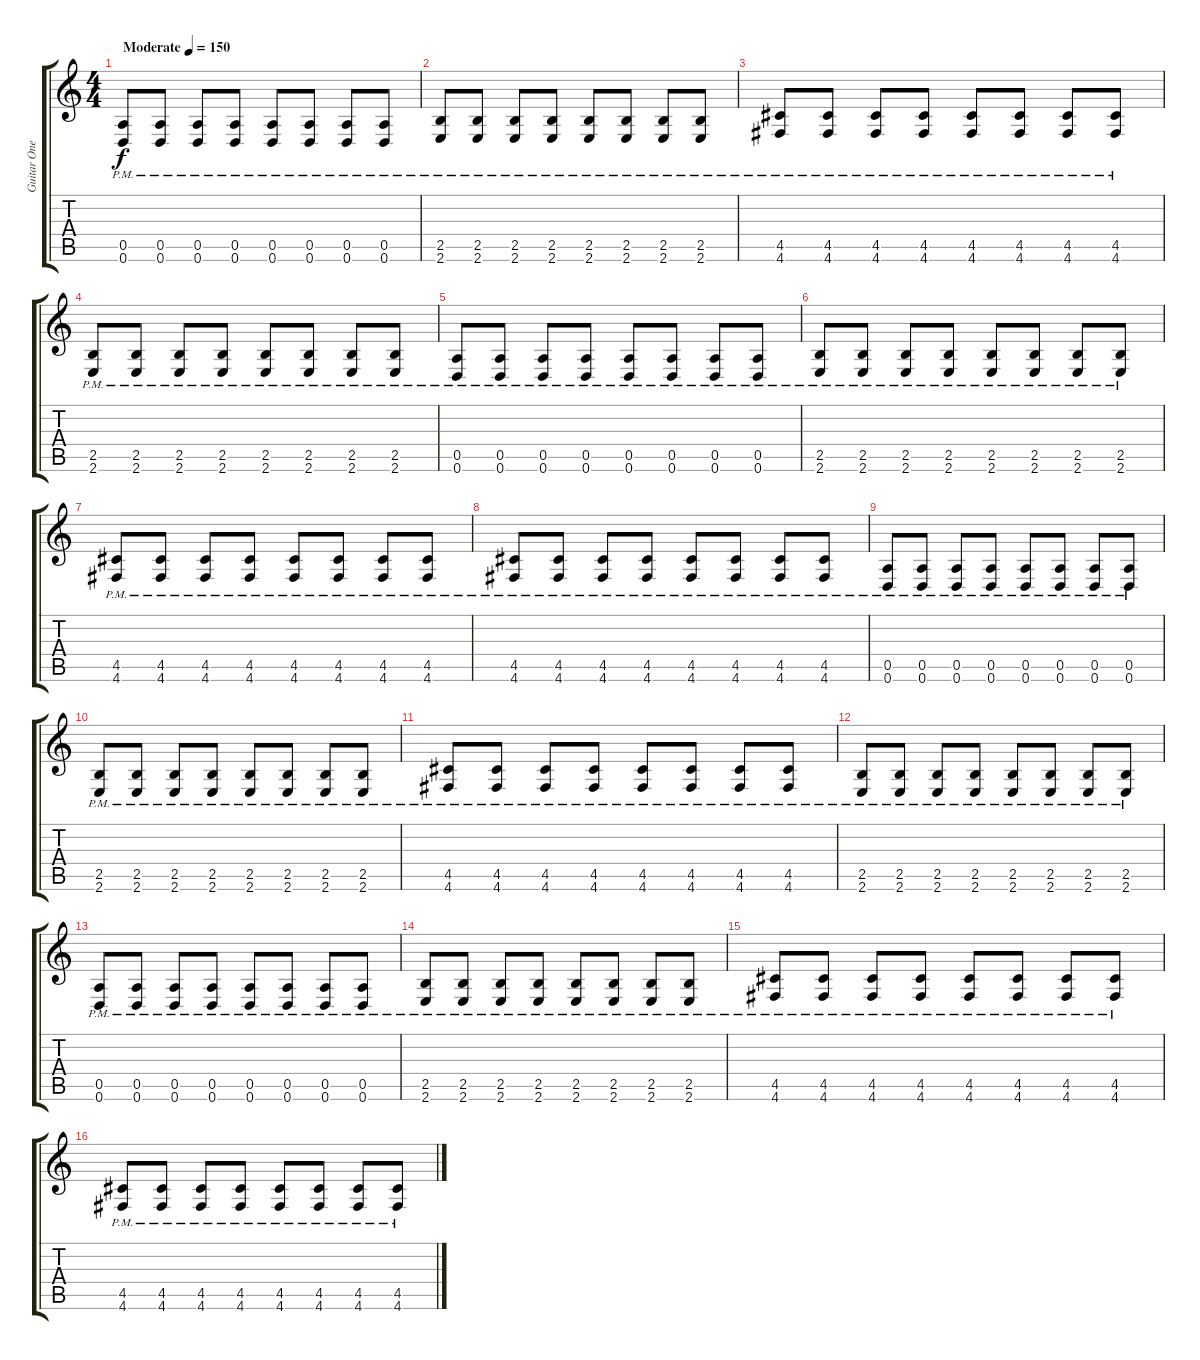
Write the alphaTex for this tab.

\track ("Guitar One Double" "Guitar One") {instrument overdrivenguitar}
\staff {score tabs}
\tuning (E4 B3 G3 D3 A2 D2) {hide}
\ts (4 4)
\tempo (150 "Moderate")
\clef g2
\ks c
(0.5{pm} 0.6{pm}).8{dy f instrument overdrivenguitar} (0.5{pm} 0.6{pm}).8 (0.5{pm} 0.6{pm}).8 (0.5{pm} 0.6{pm}).8 (0.5{pm} 0.6{pm}).8 (0.5{pm} 0.6{pm}).8 (0.5{pm} 0.6{pm}).8 (0.5{pm} 0.6{pm}).8 |
(2.5{pm} 2.6{pm}).8 (2.5{pm} 2.6{pm}).8 (2.5{pm} 2.6{pm}).8 (2.5{pm} 2.6{pm}).8 (2.5{pm} 2.6{pm}).8 (2.5{pm} 2.6{pm}).8 (2.5{pm} 2.6{pm}).8 (2.5{pm} 2.6{pm}).8 |
(4.5{pm} 4.6{pm}).8 (4.5{pm} 4.6{pm}).8 (4.5{pm} 4.6{pm}).8 (4.5{pm} 4.6{pm}).8 (4.5{pm} 4.6{pm}).8 (4.5{pm} 4.6{pm}).8 (4.5{pm} 4.6{pm}).8 (4.5{pm} 4.6{pm}).8 |
(2.5{pm} 2.6{pm}).8 (2.5{pm} 2.6{pm}).8 (2.5{pm} 2.6{pm}).8 (2.5{pm} 2.6{pm}).8 (2.5{pm} 2.6{pm}).8 (2.5{pm} 2.6{pm}).8 (2.5{pm} 2.6{pm}).8 (2.5{pm} 2.6{pm}).8 |
(0.5{pm} 0.6{pm}).8 (0.5{pm} 0.6{pm}).8 (0.5{pm} 0.6{pm}).8 (0.5{pm} 0.6{pm}).8 (0.5{pm} 0.6{pm}).8 (0.5{pm} 0.6{pm}).8 (0.5{pm} 0.6{pm}).8 (0.5{pm} 0.6{pm}).8 |
(2.5{pm} 2.6{pm}).8 (2.5{pm} 2.6{pm}).8 (2.5{pm} 2.6{pm}).8 (2.5{pm} 2.6{pm}).8 (2.5{pm} 2.6{pm}).8 (2.5{pm} 2.6{pm}).8 (2.5{pm} 2.6{pm}).8 (2.5{pm} 2.6{pm}).8 |
(4.5{pm} 4.6{pm}).8 (4.5{pm} 4.6{pm}).8 (4.5{pm} 4.6{pm}).8 (4.5{pm} 4.6{pm}).8 (4.5{pm} 4.6{pm}).8 (4.5{pm} 4.6{pm}).8 (4.5{pm} 4.6{pm}).8 (4.5{pm} 4.6{pm}).8 |
(4.5{pm} 4.6{pm}).8 (4.5{pm} 4.6{pm}).8 (4.5{pm} 4.6{pm}).8 (4.5{pm} 4.6{pm}).8 (4.5{pm} 4.6{pm}).8 (4.5{pm} 4.6{pm}).8 (4.5{pm} 4.6{pm}).8 (4.5{pm} 4.6{pm}).8 |
(0.5{pm} 0.6{pm}).8 (0.5{pm} 0.6{pm}).8 (0.5{pm} 0.6{pm}).8 (0.5{pm} 0.6{pm}).8 (0.5{pm} 0.6{pm}).8 (0.5{pm} 0.6{pm}).8 (0.5{pm} 0.6{pm}).8 (0.5{pm} 0.6{pm}).8 |
(2.5{pm} 2.6{pm}).8 (2.5{pm} 2.6{pm}).8 (2.5{pm} 2.6{pm}).8 (2.5{pm} 2.6{pm}).8 (2.5{pm} 2.6{pm}).8 (2.5{pm} 2.6{pm}).8 (2.5{pm} 2.6{pm}).8 (2.5{pm} 2.6{pm}).8 |
(4.5{pm} 4.6{pm}).8 (4.5{pm} 4.6{pm}).8 (4.5{pm} 4.6{pm}).8 (4.5{pm} 4.6{pm}).8 (4.5{pm} 4.6{pm}).8 (4.5{pm} 4.6{pm}).8 (4.5{pm} 4.6{pm}).8 (4.5{pm} 4.6{pm}).8 |
(2.5{pm} 2.6{pm}).8 (2.5{pm} 2.6{pm}).8 (2.5{pm} 2.6{pm}).8 (2.5{pm} 2.6{pm}).8 (2.5{pm} 2.6{pm}).8 (2.5{pm} 2.6{pm}).8 (2.5{pm} 2.6{pm}).8 (2.5{pm} 2.6{pm}).8 |
(0.5{pm} 0.6{pm}).8 (0.5{pm} 0.6{pm}).8 (0.5{pm} 0.6{pm}).8 (0.5{pm} 0.6{pm}).8 (0.5{pm} 0.6{pm}).8 (0.5{pm} 0.6{pm}).8 (0.5{pm} 0.6{pm}).8 (0.5{pm} 0.6{pm}).8 |
(2.5{pm} 2.6{pm}).8 (2.5{pm} 2.6{pm}).8 (2.5{pm} 2.6{pm}).8 (2.5{pm} 2.6{pm}).8 (2.5{pm} 2.6{pm}).8 (2.5{pm} 2.6{pm}).8 (2.5{pm} 2.6{pm}).8 (2.5{pm} 2.6{pm}).8 |
(4.5{pm} 4.6{pm}).8 (4.5{pm} 4.6{pm}).8 (4.5{pm} 4.6{pm}).8 (4.5{pm} 4.6{pm}).8 (4.5{pm} 4.6{pm}).8 (4.5{pm} 4.6{pm}).8 (4.5{pm} 4.6{pm}).8 (4.5{pm} 4.6{pm}).8 |
(4.5{pm} 4.6{pm}).8 (4.5{pm} 4.6{pm}).8 (4.5{pm} 4.6{pm}).8 (4.5{pm} 4.6{pm}).8 (4.5{pm} 4.6{pm}).8 (4.5{pm} 4.6{pm}).8 (4.5{pm} 4.6{pm}).8 (4.5{pm} 4.6{pm}).8
